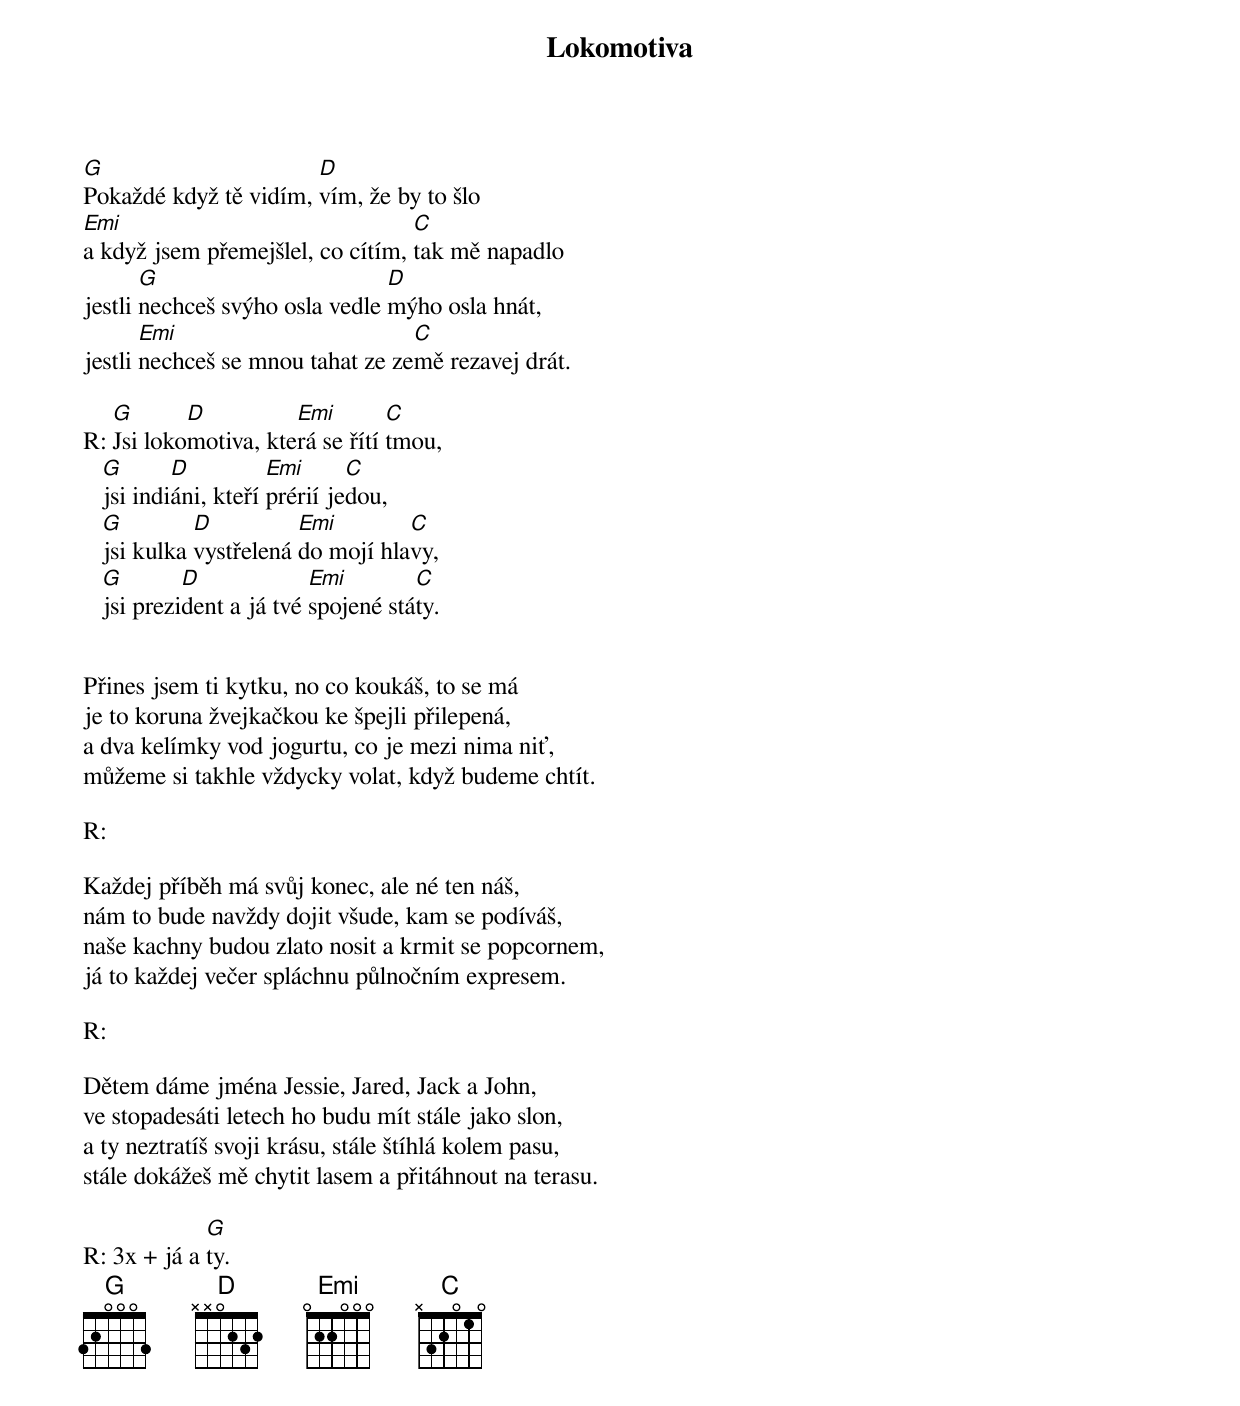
{title: Lokomotiva}
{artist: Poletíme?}
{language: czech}
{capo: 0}
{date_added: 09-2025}

[G]Pokaždé když tě vidím, [D]vím, že by to šlo
[Emi]a když jsem přemejšlel, co cítím, [C]tak mě napadlo
jestli [G]nechceš svýho osla vedle [D]mýho osla hnát,
jestli [Emi]nechceš se mnou tahat ze ze[C]mě rezavej drát.

R: [G]Jsi loko[D]motiva, kte[Emi]rá se řítí [C]tmou,
   [G]jsi indi[D]áni, kteří [Emi]prérií je[C]dou,
   [G]jsi kulka [D]vystřelená [Emi]do mojí hla[C]vy,
   [G]jsi prezi[D]dent a já tvé [Emi]spojené stá[C]ty.


Přines jsem ti kytku, no co koukáš, to se má
je to koruna žvejkačkou ke špejli přilepená,
a dva kelímky vod jogurtu, co je mezi nima niť,
můžeme si takhle vždycky volat, když budeme chtít.

R:

Každej příběh má svůj konec, ale né ten náš,
nám to bude navždy dojit všude, kam se podíváš,
naše kachny budou zlato nosit a krmit se popcornem,
já to každej večer spláchnu půlnočním expresem.

R:

Dětem dáme jména Jessie, Jared, Jack a John,
ve stopadesáti letech ho budu mít stále jako slon,
a ty neztratíš svoji krásu, stále štíhlá kolem pasu,
stále dokážeš mě chytit lasem a přitáhnout na terasu.

R: 3x + já a [G]ty.
